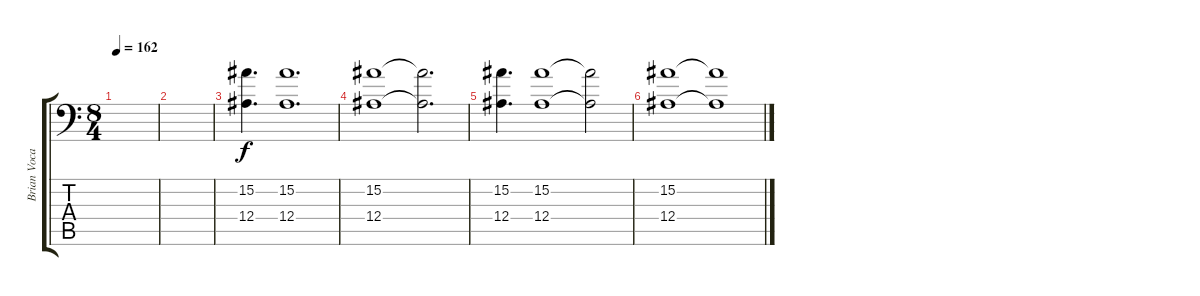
\track ("Brian Vocals" "Brian Voca") {instrument altosax}
\staff {score tabs}
\tuning (C4 G3 Eb3 Bb2 F2 Bb1) {hide}
\ts (8 4)
\tempo 162
\clef f4
\ks c
|
|
(15.2 12.4).4{d} (15.2 12.4).1{d} |
(15.2 12.4).1 (15.2{t} 12.4{t}).2{d} |
(15.2 12.4).4{d} (15.2 12.4).1 (15.2{t} 12.4{t}).2 |
(15.2 12.4).1 (15.2{t} 12.4{t}).1
